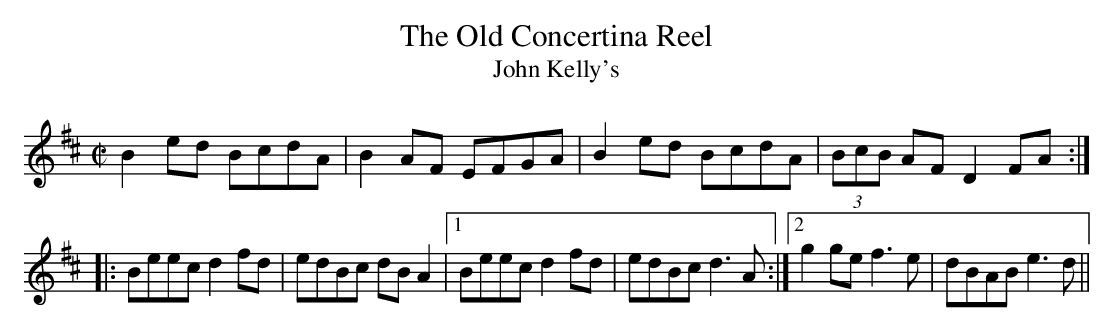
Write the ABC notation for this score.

X:1
T:Old Concertina Reel, The
T:John Kelly's
M:C|
K:Edor
B2ed BcdA|B2AF EFGA|B2ed BcdA|(3BcB AF D2FA:|
|:Beec d2fd|edBc dBA2|1 Beec d2fd|edBc d3A:|2 g2ge f3e|dBAB e3d||
